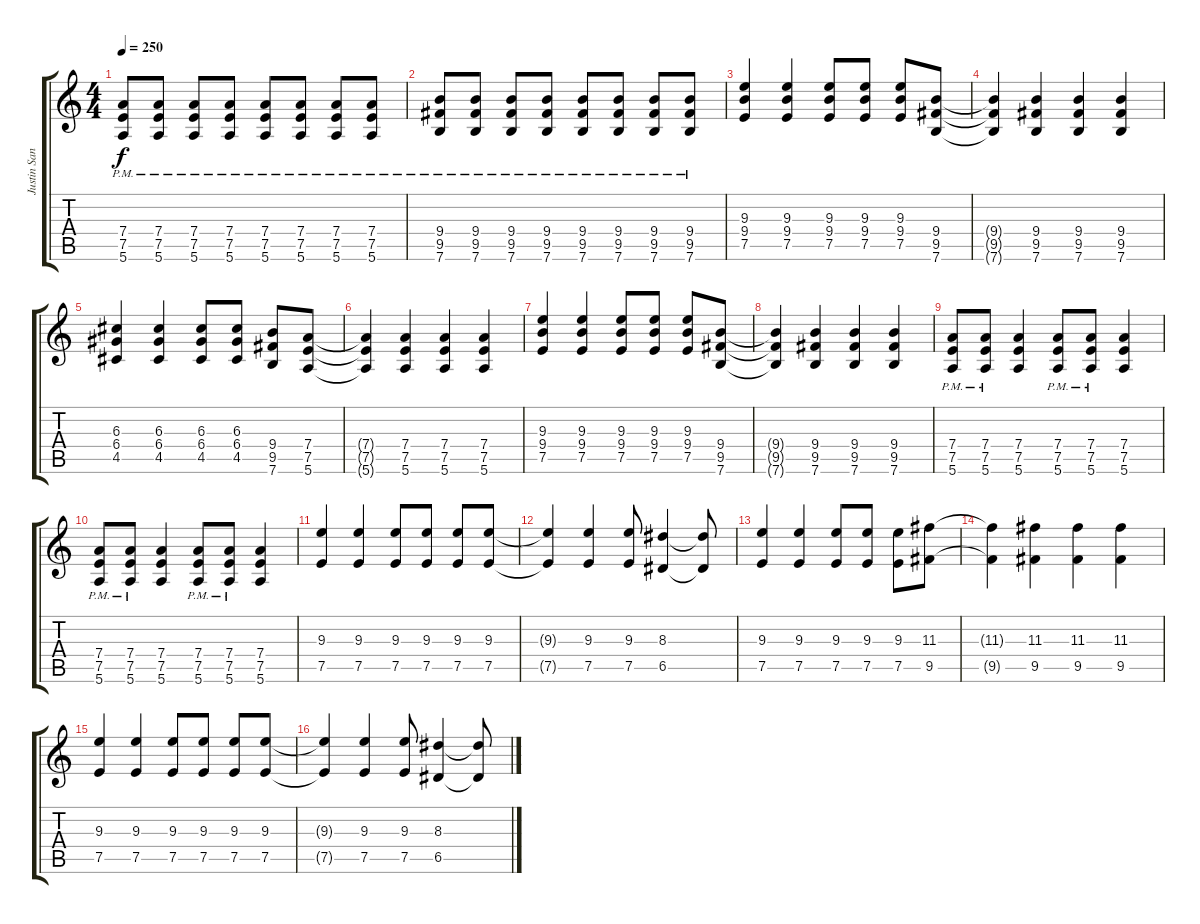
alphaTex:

\track ("Justin Sane" "Justin San") {instrument distortionguitar}
\staff {score tabs}
\tuning (E4 B3 G3 D3 A2 E2) {hide}
\ts (4 4)
\tempo 250
\clef g2
\ks c
(7.4{pm} 7.5{pm} 5.6{pm}).8{dy f} (7.4{pm} 7.5{pm} 5.6{pm}).8 (7.4{pm} 7.5{pm} 5.6{pm}).8 (7.4{pm} 7.5{pm} 5.6{pm}).8 (7.4{pm} 7.5{pm} 5.6{pm}).8 (7.4{pm} 7.5{pm} 5.6{pm}).8 (7.4{pm} 7.5{pm} 5.6{pm}).8 (7.4{pm} 7.5{pm} 5.6{pm}).8 |
(9.4{pm} 9.5{pm} 7.6{pm}).8 (9.4{pm} 9.5{pm} 7.6{pm}).8 (9.4{pm} 9.5{pm} 7.6{pm}).8 (9.4{pm} 9.5{pm} 7.6{pm}).8 (9.4{pm} 9.5{pm} 7.6{pm}).8 (9.4{pm} 9.5{pm} 7.6{pm}).8 (9.4{pm} 9.5{pm} 7.6{pm}).8 (9.4{pm} 9.5{pm} 7.6{pm}).8 |
(9.3 9.4 7.5).4 (9.3 9.4 7.5).4 (9.3 9.4 7.5).8 (9.3 9.4 7.5).8 (9.3 9.4 7.5).8 (9.4 9.5 7.6).8 |
(9.4{t} 9.5{t} 7.6{t}).4 (9.4 9.5 7.6).4 (9.4 9.5 7.6).4 (9.4 9.5 7.6).4 |
(6.3 6.4 4.5).4 (6.3 6.4 4.5).4 (6.3 6.4 4.5).8 (6.3 6.4 4.5).8 (9.4 9.5 7.6).8 (7.4 7.5 5.6).8 |
(7.4{t} 7.5{t} 5.6{t}).4 (7.4 7.5 5.6).4 (7.4 7.5 5.6).4 (7.4 7.5 5.6).4 |
(9.3 9.4 7.5).4 (9.3 9.4 7.5).4 (9.3 9.4 7.5).8 (9.3 9.4 7.5).8 (9.3 9.4 7.5).8 (9.4 9.5 7.6).8 |
(9.4{t} 9.5{t} 7.6{t}).4 (9.4 9.5 7.6).4 (9.4 9.5 7.6).4 (9.4 9.5 7.6).4 |
(7.4{pm} 7.5{pm} 5.6{pm}).8 (7.4{pm} 7.5{pm} 5.6{pm}).8 (7.4 7.5 5.6).4 (7.4{pm} 7.5{pm} 5.6{pm}).8 (7.4{pm} 7.5{pm} 5.6{pm}).8 (7.4 7.5 5.6).4 |
(7.4{pm} 7.5{pm} 5.6{pm}).8 (7.4{pm} 7.5{pm} 5.6{pm}).8 (7.4 7.5 5.6).4 (7.4{pm} 7.5{pm} 5.6{pm}).8 (7.4{pm} 7.5{pm} 5.6{pm}).8 (7.4 7.5 5.6).4 |
(9.3 7.5).4 (9.3 7.5).4 (9.3 7.5).8 (9.3 7.5).8 (9.3 7.5).8 (9.3 7.5).8 |
(9.3{t} 7.5{t}).4 (9.3 7.5).4 (9.3 7.5).8 (8.3 6.5).4 (8.3{t} 6.5{t}).8 |
(9.3 7.5).4 (9.3 7.5).4 (9.3 7.5).8 (9.3 7.5).8 (9.3 7.5).8 (11.3 9.5).8 |
(11.3{t} 9.5{t}).4 (11.3 9.5).4 (11.3 9.5).4 (11.3 9.5).4 |
(9.3 7.5).4 (9.3 7.5).4 (9.3 7.5).8 (9.3 7.5).8 (9.3 7.5).8 (9.3 7.5).8 |
(9.3{t} 7.5{t}).4 (9.3 7.5).4 (9.3 7.5).8 (8.3 6.5).4 (8.3{t} 6.5{t}).8
